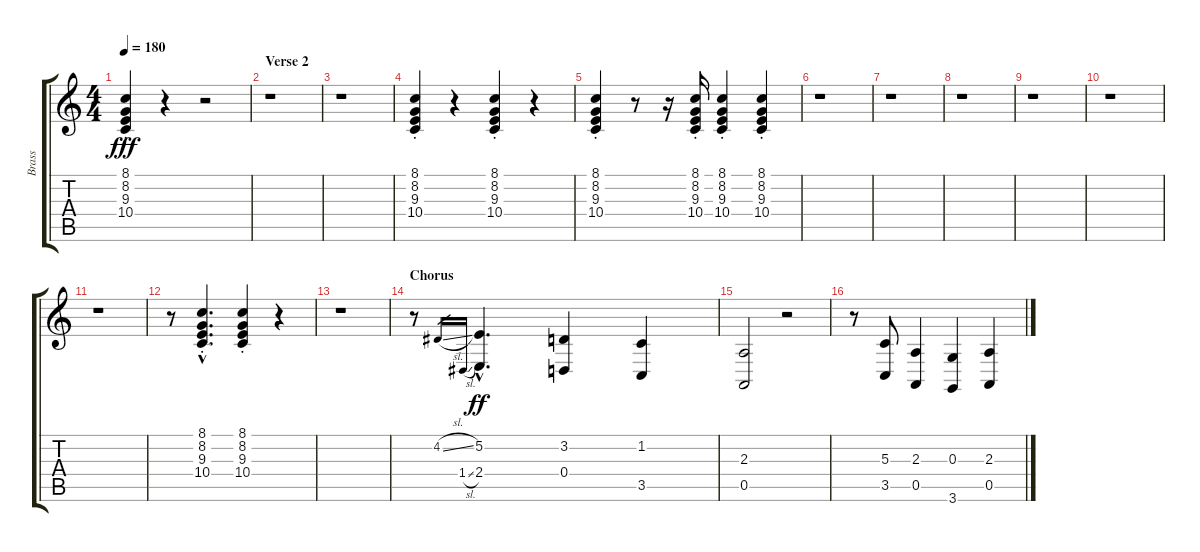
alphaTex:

\track ("Brass" "Brass") {instrument brasssection}
\staff {score tabs}
\tuning (E4 B3 G3 D3 A2 E2) {hide}
\ts (4 4)
\tempo 180
\clef g2
\ks c
(8.1{st} 8.2{st} 9.3{st} 10.4{st}).4{dy fff} r.4 r.2 |
\section ("" "Verse 2")
r.1 |
r.1 |
(8.1{st} 8.2{st} 9.3{st} 10.4{st}).4 r.4 (8.1{st} 8.2{st} 9.3{st} 10.4{st}).4 r.4 |
(8.1{st} 8.2{st} 9.3{st} 10.4{st}).4 r.8 r.16 (8.1{st} 8.2{st} 9.3{st} 10.4{st}).16 (8.1{st} 8.2{st} 9.3{st} 10.4{st}).4 (8.1{st} 8.2{st} 9.3{st} 10.4{st}).4 |
r.1 |
r.1 |
r.1 |
r.1 |
r.1 |
r.1 |
r.8 (8.1{hac st} 8.2{hac st} 9.3{hac st} 10.4{hac st}).4{d} (8.1{st} 8.2{st} 9.3{st} 10.4{st}).4 r.4 |
r.1 |
\section ("" "Chorus")
r.8 4.2{sl}.16{gr} 1.4{sl}.16{gr} (5.2{hac} 2.4{hac}).4{d dy ff volume 16} (3.2 0.4).4 (1.2 3.5).4 |
(2.3 0.5).2 r.2 |
r.8 (5.3 3.5).8 (2.3 0.5).4 (0.3 3.6).4 (2.3 0.5).4
